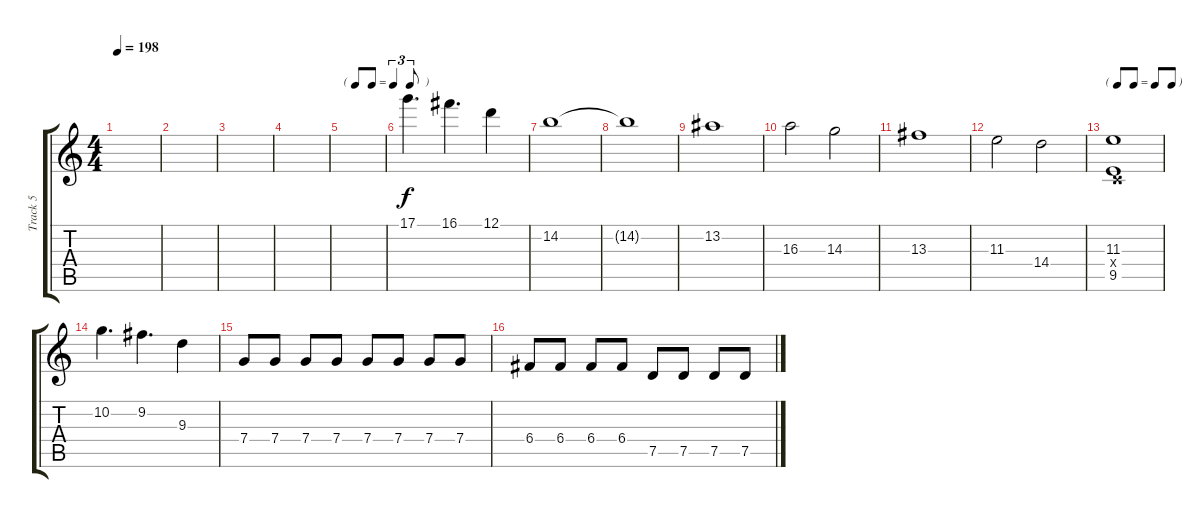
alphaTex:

\track ("Track 5" "Track 5") {instrument overdrivenguitar}
\staff {score tabs}
\tuning (D4 A3 F3 C3 G2 C2) {hide}
\ts (4 4)
\tempo 198
\clef g2
\ks c
|
|
|
|
\tf triplet8th
|
17.1.4{d volume 10 instrument synthvoice} 16.1.4{d} 12.1.4 |
14.2.1 |
14.2{t}.1 |
13.2.1 |
16.3.2 14.3.2 |
13.3.1 |
11.3.2 14.4.2 |
\tf none
(11.3 0.4{x} 9.5).1{volume 13 instrument overdrivenguitar} |
10.2.4{d} 9.2.4{d} 9.3.4 |
7.4.8 7.4.8 7.4.8 7.4.8 7.4.8 7.4.8 7.4.8 7.4.8 |
6.4.8 6.4.8 6.4.8 6.4.8 7.5.8 7.5.8 7.5.8 7.5.8
